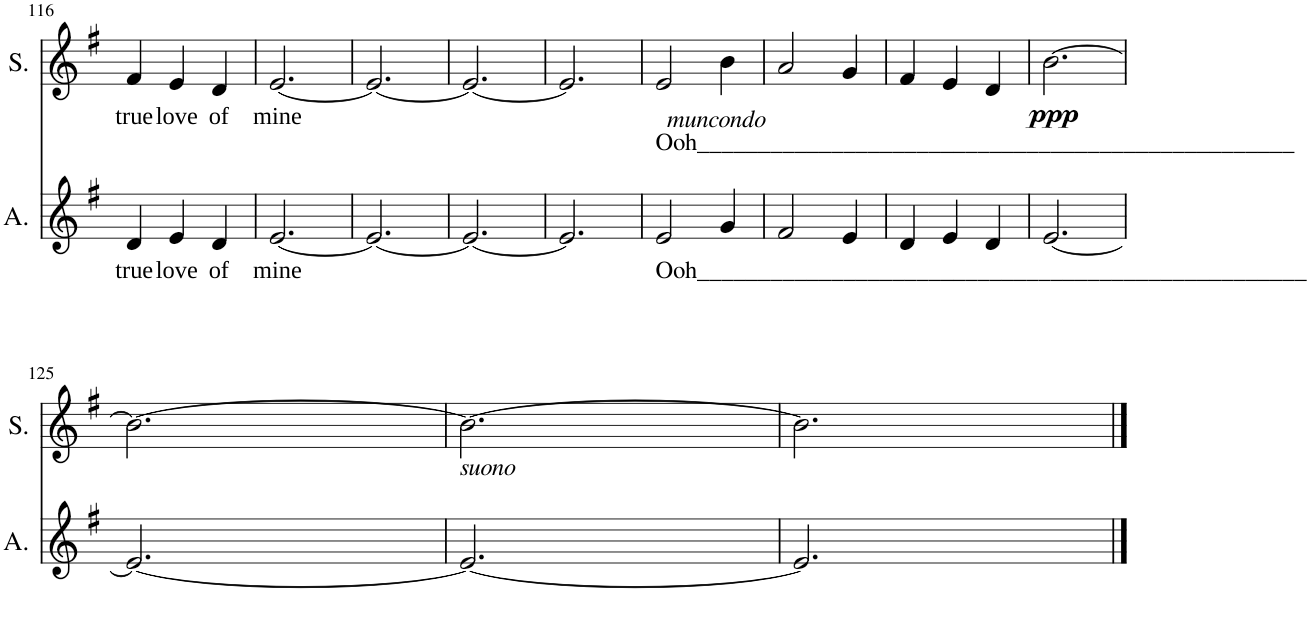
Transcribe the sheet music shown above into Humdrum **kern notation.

**kern	**text	**kern	**text	**dynam
*part2	*part2	*part1	*part1	*part1
*staff2	*staff2	*staff1	*staff1	*staff1
*I"Alto	*	*I"Soprano	*	*
*I'A.	*	*I'S.	*	*
!!LO:PB:g=z
*clefG2	*	*clefG2	*	*
*k[f#]	*	*k[f#]	*	*
*M3/4	*	*M3/4	*	*
=116	=116	=116	=116	=116
!	!LO:LY:b	!	!LO:LY:b	!
4d/	true	4f#/	true	.
!	!LO:LY:b	!	!LO:LY:b	!
4e/	love	4e/	love	.
!	!LO:LY:b	!	!LO:LY:b	!
4d/	of	4d/	of	.
=117	=117	=117	=117	=117
!	!LO:LY:b	!	!LO:LY:b	!
[2.e/	mine	[2.e/	mine	.
=118	=118	=118	=118	=118
2.e/_	.	2.e/_	.	.
=119	=119	=119	=119	=119
2.e/_	.	2.e/_	.	.
=120	=120	=120	=120	=120
2.e/]	.	2.e/]	.	.
=121	=121	=121	=121	=121
!LO:TX:a:t=Ooh_________________________________________________	!	!	!	!
!LO:TX:b:t=Ooh__________________________________________________	!	!	!	!
!LO:TX:a:i:t=muncondo	!	!	!	!
2e/	.	2e/	.	.
4g/	.	4b\	.	.
=122	=122	=122	=122	=122
2f#/	.	2a/	.	.
4e/	.	4g/	.	.
=123	=123	=123	=123	=123
4d/	.	4f#/	.	.
4e/	.	4e/	.	.
4d/	.	4d/	.	.
=124	=124	=124	=124	=124
!	!	!	!	!LO:DY:b
[2.e/	.	[2.b\	.	ppp
!!LO:LB:g=z
=125	=125	=125	=125	=125
2.e/_	.	2.b\_	.	.
=126	=126	=126	=126	=126
!LO:TX:a:i:t=suono	!	!	!	!
2.e/_	.	2.b\_	.	.
=127	=127	=127	=127	=127
2.e/]	.	2.b\]	.	.
==	==	==	==	==
*-	*-	*-	*-	*-
